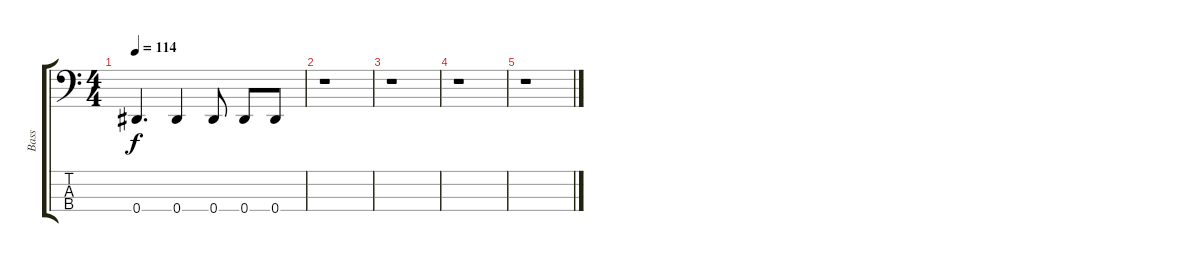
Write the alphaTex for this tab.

\track ("Bass" "Bass") {instrument electricbassfinger}
\staff {score tabs}
\tuning (Gb2 Db2 Ab1 Eb1) {hide}
\ts (4 4)
\tempo 114
\clef f4
\ks c
0.4.4{d dy f} 0.4.4 0.4.8 0.4.8 0.4.8 |
r.1 |
r.1 |
r.1 |
r.1
